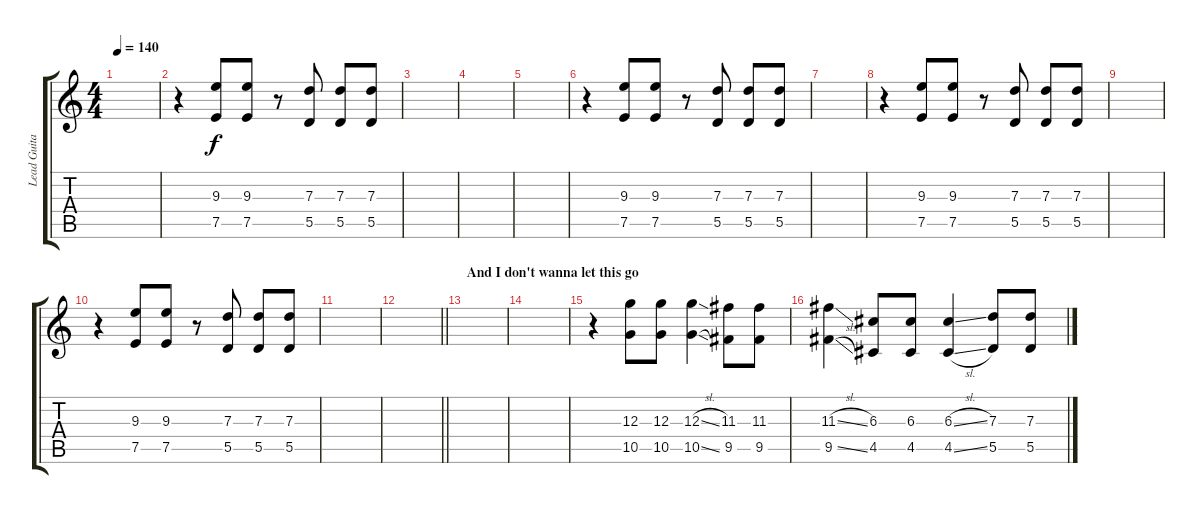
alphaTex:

\track ("Lead Guitar" "Lead Guita") {instrument overdrivenguitar}
\staff {score tabs}
\tuning (E4 B3 G3 D3 A2 E2) {hide}
\ts (4 4)
\tempo 140
\clef g2
\ks c
|
r.4 (9.3 7.5).8 (9.3 7.5).8 r.8 (7.3 5.5).8 (7.3 5.5).8 (7.3 5.5).8 |
|
|
|
r.4 (9.3 7.5).8 (9.3 7.5).8 r.8 (7.3 5.5).8 (7.3 5.5).8 (7.3 5.5).8 |
|
r.4 (9.3 7.5).8 (9.3 7.5).8 r.8 (7.3 5.5).8 (7.3 5.5).8 (7.3 5.5).8 |
|
r.4 (9.3 7.5).8 (9.3 7.5).8 r.8 (7.3 5.5).8 (7.3 5.5).8 (7.3 5.5).8 |
|
\barLineRight lightlight
|
\section ("" "And I don't wanna let this go")
|
|
r.4 (12.3 10.5).8 (12.3 10.5).8 (12.3{sl} 10.5{sl}).4 (11.3 9.5).8 (11.3 9.5).8 |
(11.3{sl} 9.5{sl}).4 (6.3 4.5).8 (6.3 4.5).8 (6.3{sl} 4.5{sl}).4 (7.3 5.5).8 (7.3 5.5).8
